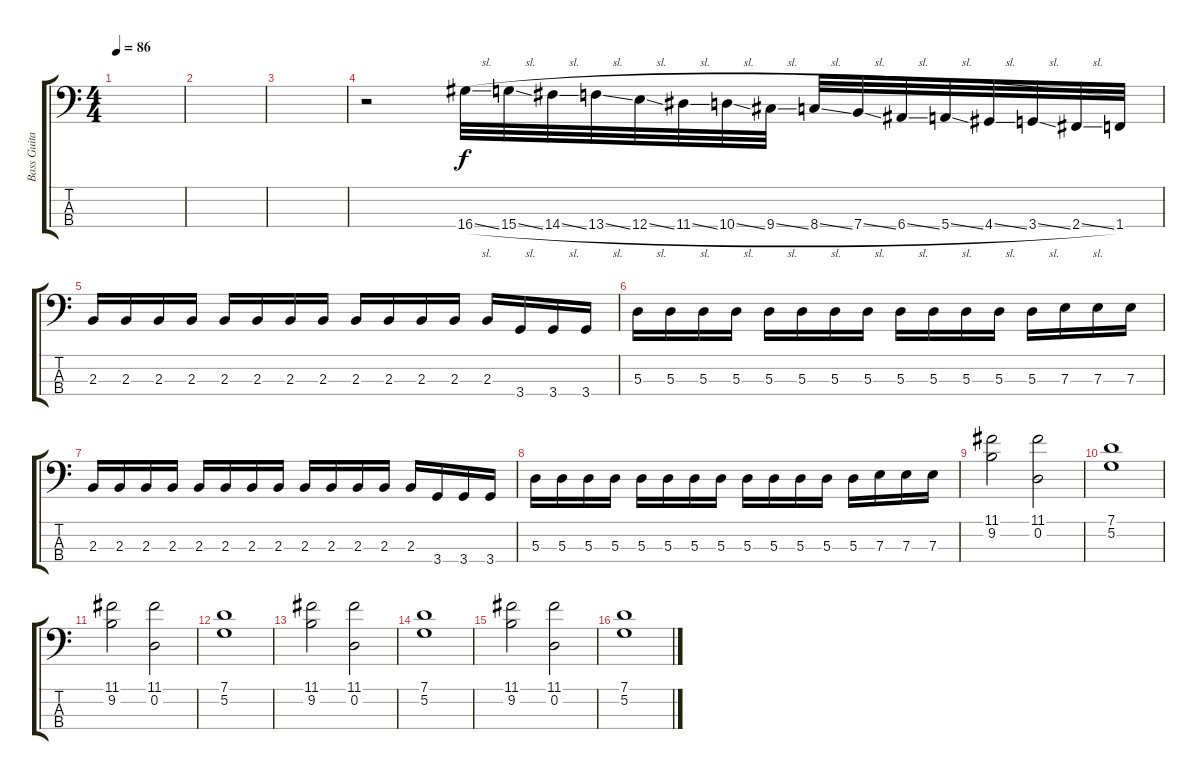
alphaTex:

\track ("Bass Guitar" "Bass Guita") {instrument electricbassfinger}
\staff {score tabs}
\tuning (G2 D2 A1 E1) {hide}
\ts (4 4)
\tempo 86
\clef f4
\ks c
|
|
|
r.2 16.4{sl}.32 15.4{sl}.32 14.4{sl}.32 13.4{sl}.32 12.4{sl}.32 11.4{sl}.32 10.4{sl}.32 9.4{sl}.32 8.4{sl}.32 7.4{sl}.32 6.4{sl}.32 5.4{sl}.32 4.4{sl}.32 3.4{sl}.32 2.4{sl}.32 1.4.32 |
2.3.16 2.3.16 2.3.16 2.3.16 2.3.16 2.3.16 2.3.16 2.3.16 2.3.16 2.3.16 2.3.16 2.3.16 2.3.16 3.4.16 3.4.16 3.4.16 |
5.3.16 5.3.16 5.3.16 5.3.16 5.3.16 5.3.16 5.3.16 5.3.16 5.3.16 5.3.16 5.3.16 5.3.16 5.3.16 7.3.16 7.3.16 7.3.16 |
2.3.16 2.3.16 2.3.16 2.3.16 2.3.16 2.3.16 2.3.16 2.3.16 2.3.16 2.3.16 2.3.16 2.3.16 2.3.16 3.4.16 3.4.16 3.4.16 |
5.3.16 5.3.16 5.3.16 5.3.16 5.3.16 5.3.16 5.3.16 5.3.16 5.3.16 5.3.16 5.3.16 5.3.16 5.3.16 7.3.16 7.3.16 7.3.16 |
(11.1 9.2).2 (11.1 0.2).2 |
(7.1 5.2).1 |
(11.1 9.2).2 (11.1 0.2).2 |
(7.1 5.2).1 |
(11.1 9.2).2 (11.1 0.2).2 |
(7.1 5.2).1 |
(11.1 9.2).2 (11.1 0.2).2 |
(7.1 5.2).1
